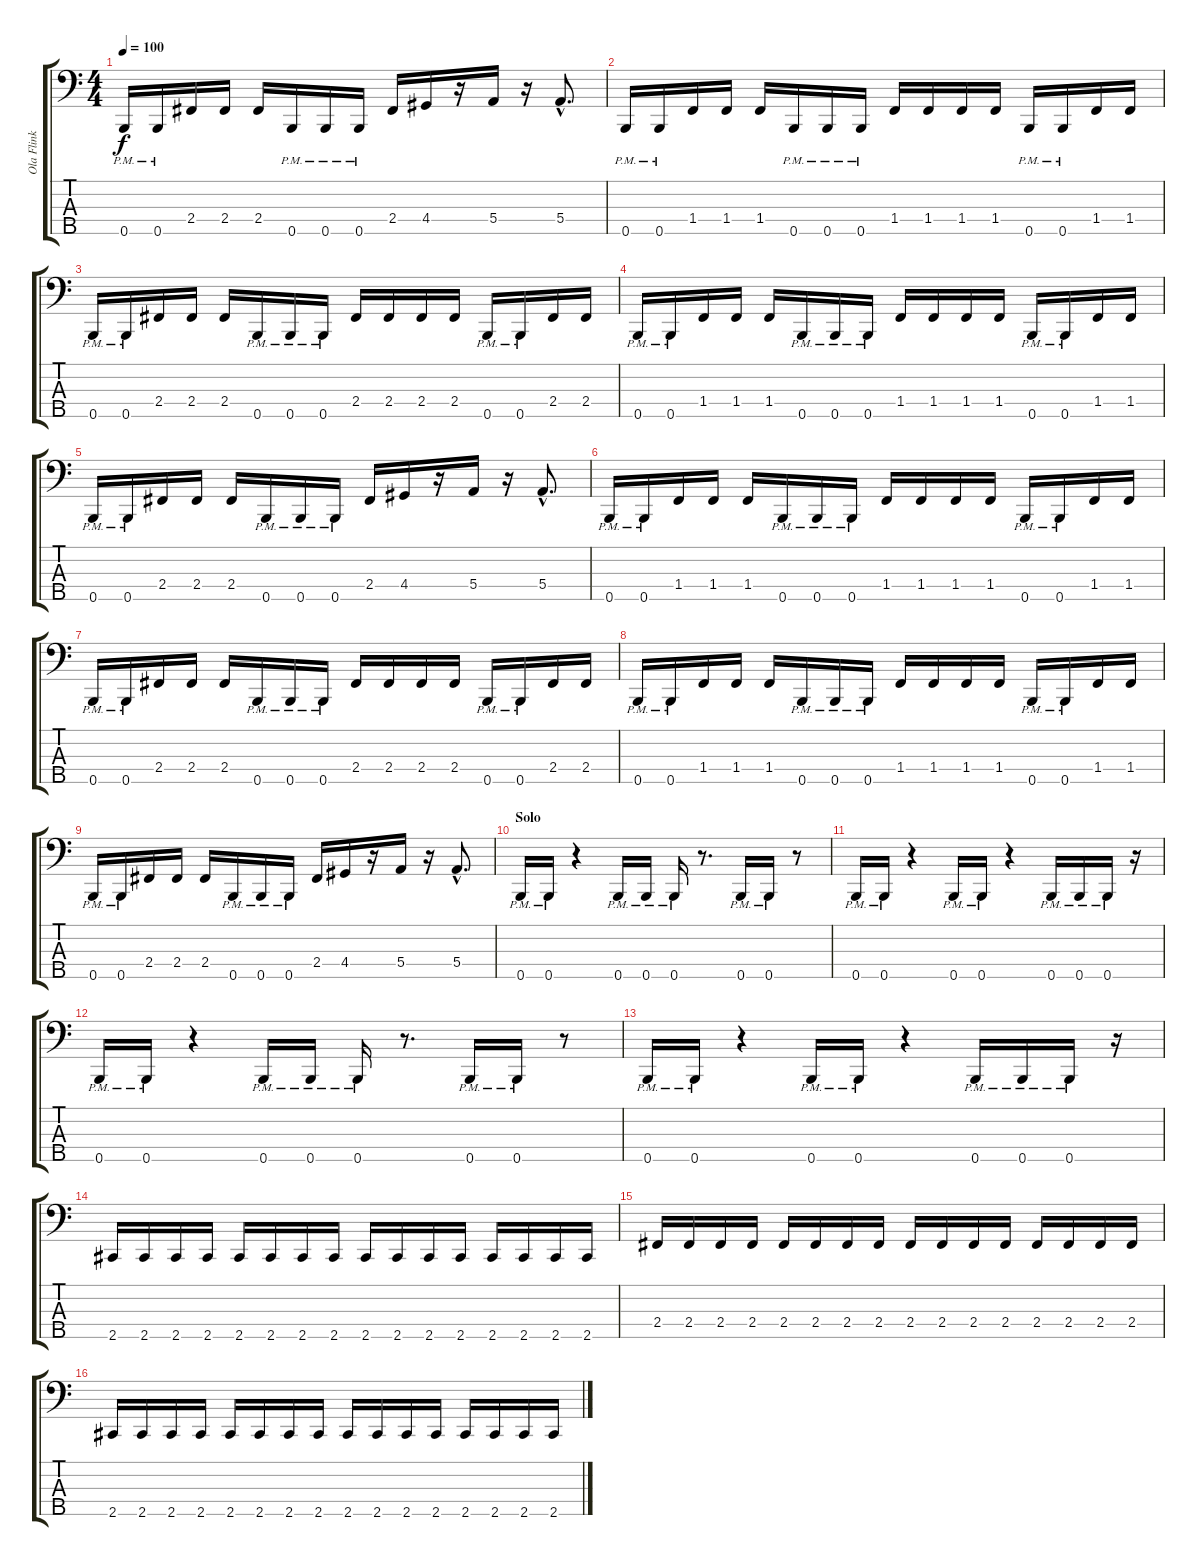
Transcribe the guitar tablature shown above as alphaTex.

\track ("Ola Flink" "Ola Flink") {instrument electricbassfinger}
\staff {score tabs}
\tuning (G2 D2 A1 E1 B0) {hide}
\ts (4 4)
\tempo 100
\clef f4
\ks c
0.5{pm}.16{dy f} 0.5{pm}.16 2.4.16 2.4.16 2.4.16 0.5{pm}.16 0.5{pm}.16 0.5{pm}.16 2.4.16 4.4.16 r.16 5.4.16 r.16 5.4{hac}.8{d} |
0.5{pm}.16 0.5{pm}.16 1.4.16 1.4.16 1.4.16 0.5{pm}.16 0.5{pm}.16 0.5{pm}.16 1.4.16 1.4.16 1.4.16 1.4.16 0.5{pm}.16 0.5{pm}.16 1.4.16 1.4.16 |
0.5{pm}.16 0.5{pm}.16 2.4.16 2.4.16 2.4.16 0.5{pm}.16 0.5{pm}.16 0.5{pm}.16 2.4.16 2.4.16 2.4.16 2.4.16 0.5{pm}.16 0.5{pm}.16 2.4.16 2.4.16 |
0.5{pm}.16 0.5{pm}.16 1.4.16 1.4.16 1.4.16 0.5{pm}.16 0.5{pm}.16 0.5{pm}.16 1.4.16 1.4.16 1.4.16 1.4.16 0.5{pm}.16 0.5{pm}.16 1.4.16 1.4.16 |
0.5{pm}.16 0.5{pm}.16 2.4.16 2.4.16 2.4.16 0.5{pm}.16 0.5{pm}.16 0.5{pm}.16 2.4.16 4.4.16 r.16 5.4.16 r.16 5.4{hac}.8{d} |
0.5{pm}.16 0.5{pm}.16 1.4.16 1.4.16 1.4.16 0.5{pm}.16 0.5{pm}.16 0.5{pm}.16 1.4.16 1.4.16 1.4.16 1.4.16 0.5{pm}.16 0.5{pm}.16 1.4.16 1.4.16 |
0.5{pm}.16 0.5{pm}.16 2.4.16 2.4.16 2.4.16 0.5{pm}.16 0.5{pm}.16 0.5{pm}.16 2.4.16 2.4.16 2.4.16 2.4.16 0.5{pm}.16 0.5{pm}.16 2.4.16 2.4.16 |
0.5{pm}.16 0.5{pm}.16 1.4.16 1.4.16 1.4.16 0.5{pm}.16 0.5{pm}.16 0.5{pm}.16 1.4.16 1.4.16 1.4.16 1.4.16 0.5{pm}.16 0.5{pm}.16 1.4.16 1.4.16 |
0.5{pm}.16 0.5{pm}.16 2.4.16 2.4.16 2.4.16 0.5{pm}.16 0.5{pm}.16 0.5{pm}.16 2.4.16 4.4.16 r.16 5.4.16 r.16 5.4{hac}.8{d} |
\section ("" "Solo")
0.5{pm}.16 0.5{pm}.16 r.4 0.5{pm}.16 0.5{pm}.16 0.5{pm}.16 r.8{d} 0.5{pm}.16 0.5{pm}.16 r.8 |
0.5{pm}.16 0.5{pm}.16 r.4 0.5{pm}.16 0.5{pm}.16 r.4 0.5{pm}.16 0.5{pm}.16 0.5{pm}.16 r.16 |
0.5{pm}.16 0.5{pm}.16 r.4 0.5{pm}.16 0.5{pm}.16 0.5{pm}.16 r.8{d} 0.5{pm}.16 0.5{pm}.16 r.8 |
0.5{pm}.16 0.5{pm}.16 r.4 0.5{pm}.16 0.5{pm}.16 r.4 0.5{pm}.16 0.5{pm}.16 0.5{pm}.16 r.16 |
2.5.16 2.5.16 2.5.16 2.5.16 2.5.16 2.5.16 2.5.16 2.5.16 2.5.16 2.5.16 2.5.16 2.5.16 2.5.16 2.5.16 2.5.16 2.5.16 |
2.4.16 2.4.16 2.4.16 2.4.16 2.4.16 2.4.16 2.4.16 2.4.16 2.4.16 2.4.16 2.4.16 2.4.16 2.4.16 2.4.16 2.4.16 2.4.16 |
2.5.16 2.5.16 2.5.16 2.5.16 2.5.16 2.5.16 2.5.16 2.5.16 2.5.16 2.5.16 2.5.16 2.5.16 2.5.16 2.5.16 2.5.16 2.5.16
